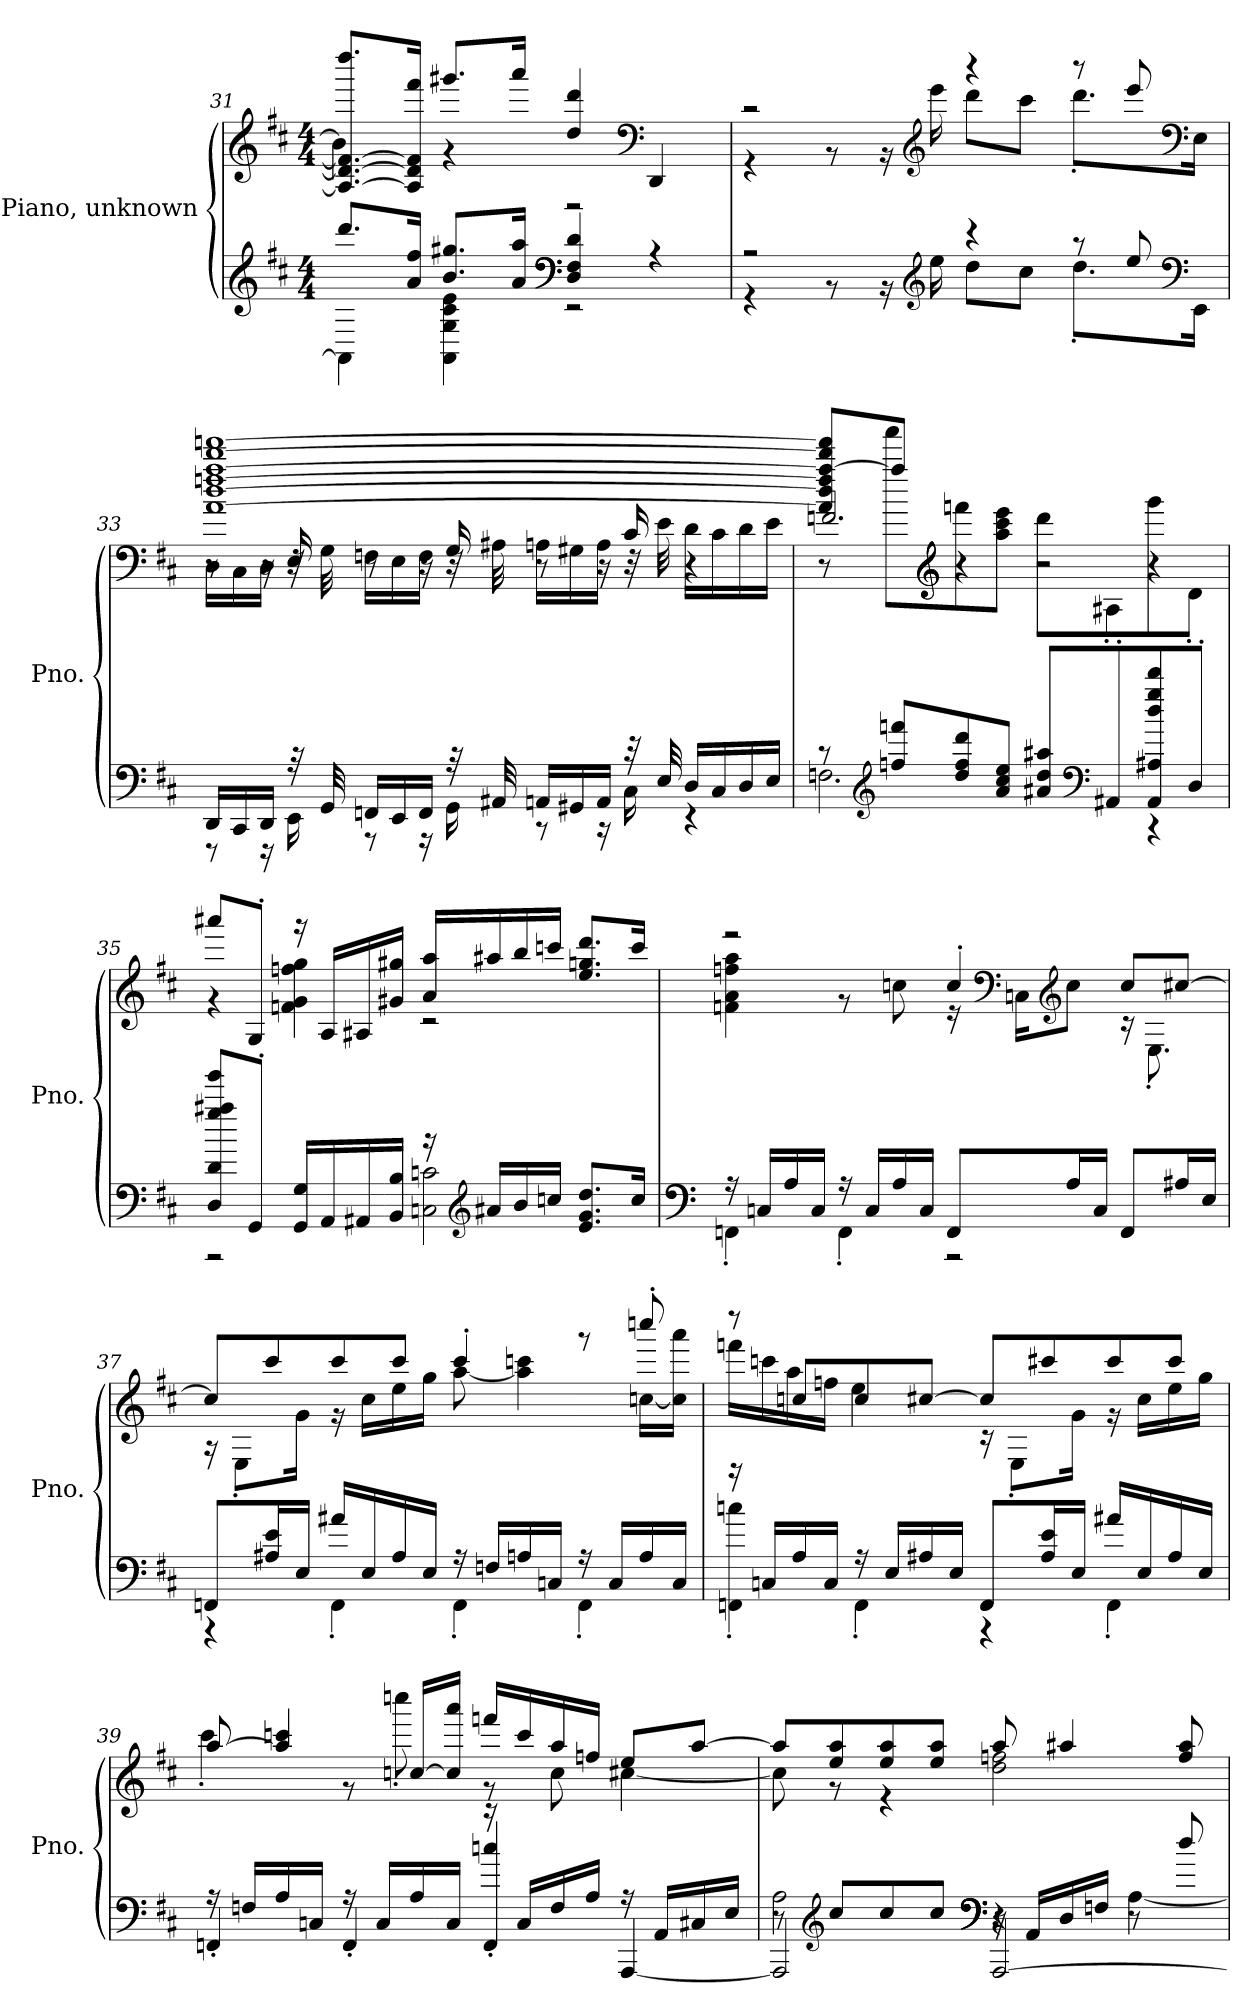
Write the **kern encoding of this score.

**kern	**kern
*part1	*part1
*staff2	*staff1
*I"Piano, unknown	*
*I'Pno.	*
*clefG2	*clefG2
*k[f#c#]	*k[f#c#]
*M4/4	*M4/4
=31	=31
*^	*^
8.ddd/L	4AA\]	8.A/_ 8.d/_ 8.f#/_ 8.dddd/L	4b\]
16a/ 16ff#/Jk	.	16A/] 16d/] 16f#/] 16fff#/Jk	.
8.b/ 8.gg#X/L	4AA\ 4G\ 4c#\ 4e\	8.ggg#X/L	4r
16a/ 16aa/Jk	.	16aaa/Jk	.
*clefF4	*	*	*
4D/ 4F#/ 4d/	2r	4dd/ 4ddd/	2r
*	*	*clefF4	*
4r	.	4DD/	.
!!LO:LB:g=z	!!
=32	=32	=32	=32
2r	4r	2r	4r
.	8r	.	8r
.	16r	.	16r
*clefG2	*	*clefG2	*
.	16ee\	.	16eee\
4r	8dd\L	4r	8ddd\L
.	8cc#\J	.	8ccc#\J
8r	8.dd'\L	8r	8.ddd'\L
8ee/	.	8eee/	.
*clefF4	*	*clefF4	*
.	16EE\Jk	.	16E\Jk
=33	=33	=33	=33
*	*	*	*^
16DD/LL	8r	[1a [1dd [1ffn [1aa [1ddd [1fffn	16D\LL	8r
16CC#/	.	.	16C#\	.
16DD/JJ	16r	.	16D\JJ	16r
32r	16EE\	.	32r	16E/
32GG/	.	.	32G\	.
16FFn/LL	8r	.	16Fn\LL	8r
16EE/	.	.	16E\	.
16FF/JJ	16r	.	16F\JJ	16r
32r	16GG\	.	32r	16G/
32AA#X/	.	.	32A#X\	.
16AAn/LL	8r	.	16An\LL	8r
16GG#X/	.	.	16G#X\	.
16AA/JJ	16r	.	16A\JJ	16r
32r	16C#\	.	32r	16c#/
32E/	.	.	32e\	.
16D/LL	4r	.	16d\LL	4r
16C#/	.	.	16c#\	.
16D/	.	.	16d\	.
16E/JJ	.	.	16e\JJ	.
!!LO:LB:g=z	!!	!!
=34	=34	=34	=34	=34
8r	2.Fn\	8a/] 8dd/] 8ff/] 8aa/_ 8ddd/] 8fff/]L	8r	2.fn/
*clefG2	*	*	*	*
8ffn/ 8fffn/L	.	8aa/J]	8aaa\L	.
*	*	*clefG2	*	*
8dd/ 8ff/ 8ddd/	.	4r	8fffn\	.
8a/ 8cc#/ 8ee/J	.	.	8aa\ 8ccc#\ 8eee\J	.
8a#X/ 8dd/ 8aa#X/L	.	2r	8ddd\L	.
*clefF4	*	*	*	*
8AA#X'/	.	.	8A#X'\	.
8AA#/ 8A#X/ 8dd/ 8gg/ 8ddd/	4r	.	8ggg\	4r
8D'/J	.	.	8d'\J	.
*	*	*	*v	*v
=35	=35	=35	=35
8D/ 8d/ 8gg/ 8aa#X/ 8ggg/L	2r	8aaa#X/L	4r
8GG'/J	.	8G'/J	.
16GG/ 16G/LL	.	16r	4fn\ 4g\ 4ffn\ 4gg\
16AA/	.	16A/LL	.
16AA#X/	.	16A#X/	.
16BB/ 16B/JJ	.	16g#X/ 16gg#X/JJ	.
16r	2Cn\ 2cn\	16a/ 16aa/LL	2r
*clefG2	*	*	*
16a#X/LL	.	16aa#X/	.
16b/	.	16bb/	.
16ccn/JJ	.	16cccn/JJ	.
8.e/ 8.g/ 8.dd/L	.	8.ee/ 8.ggn/ 8.ddd/L	.
16cc/Jk	.	16ccc/Jk	.
!!LO:PB:g=z	!!
=36	=36	=36	=36
*clefF4	*	*	*
16r	4FFn'\	2r	4fn\ 4a\ 4ffn\ 4aa\
16Cn/LL	.	.	.
16A/	.	.	.
16C/JJ	.	.	.
16r	4FF'\	.	8r
16C/LL	.	.	.
16A/	.	.	8ccn\
16C/JJ	.	.	.
8FF/L	2r	4cc'/	16r
*	*	*clefF4	*
.	.	.	16Cn\KL
*	*	*clefG2	*
16A/L	.	.	8cc\J
16C/JJ	.	.	.
8FF/L	.	8cc/L	16r
.	.	.	8.E'\
16A#X/L	.	[8cc#X/J	.
16E/JJ	.	.	.
=37	=37	=37	=37
8FFn/L	4r	8cc#/L]	16r
.	.	.	8E'\L
16A#X/ 16e/L	.	8ccc#/	.
16E/JJ	.	.	16g\Jk
16a#X/LL	4FF'\	8ccc#/	16r
16E/	.	.	16cc#\LL
16A#/	.	8ccc#/J	16ee\
16E/JJ	.	.	16gg\JJ
16r	4FF'\	4ccc#'/	[8aa\
16Fn/LL	.	.	.
16An/	.	.	4aa\] 4cccn\
16Cn/JJ	.	.	.
16r	4FF'\	8r	.
16C/LL	.	.	.
16A/	.	8ccccn'/	[16ccn\LL
16C/JJ	.	.	16cc\] 16aaa\JJ
!!LO:LB:g=z	!!
=38	=38	=38	=38
16r	4FFn\' 4ccn\'	8r	16fffn\LL
16Cn/LL	.	.	16cccn\
16A/	.	8ccn/L	16aa\
16C/JJ	.	.	16ffn\JJ
16r	4FF'\	8cc/	4ee\
16E/LL	.	.	.
16A#X/	.	[8cc#X/J	.
16E/JJ	.	.	.
8FF/L	4r	8cc#/L]	16r
.	.	.	8E'\L
16A#/ 16e/L	.	8ccc#X/	.
16E/JJ	.	.	16g\Jk
16a#X/LL	4FF'\	8ccc#/	16r
16E/	.	.	16cc#\LL
16A#/	.	8ccc#/J	16ee\
16E/JJ	.	.	16gg\JJ
=39	=39	=39	=39
16r	4FFn'/	[8aa/	4ccc#'\
16Fn/LL	.	.	.
16A/	.	4aa/] 4cccn/	.
16Cn/JJ	.	.	.
16r	4FF'/	.	8r
16C/LL	.	.	.
16A/	.	[16ccn/LL	8ccccn'\
16C/JJ	.	16cc/] 16aaa/JJ	.
16r	4FF/' 4ccn/'	16fffn/LL	8r
16C/LL	.	16ccc/	.
16F/	.	16aa/	8cc\
16A/JJ	.	16ffn/JJ	.
16r	[4AAA/	8ee/L	[4cc#X\
16AA/LL	.	.	.
16C#X/	.	[8aa/J	.
16E/JJ	.	.	.
!!LO:LB:g=z	!!
=40	=40	=40	=40
*	*^	*	*
8r	2A\	2AAA/]	8aa/L]	8cc#\]
*clefG2	*	*	*	*
8cc#/L	.	.	8ee/ 8aa/	8r
8cc#/	.	.	8ee/ 8aa/	4r
8cc#/J	.	.	8ee/ 8aa/J	.
*clefF4	*	*	*	*
16r	4r	[2AAA/	8aa/	2dd\ 2ffn\
16AA/LL	.	.	.	.
16D/	.	.	4aa#X/	.
16Fn/JJ	.	.	.	.
8r	[4A\	.	.	.
8dd/	.	.	8ff/ 8aa#/	.
*v	*v	*v	*	*
*	*v	*v
=	=
*-	*-
